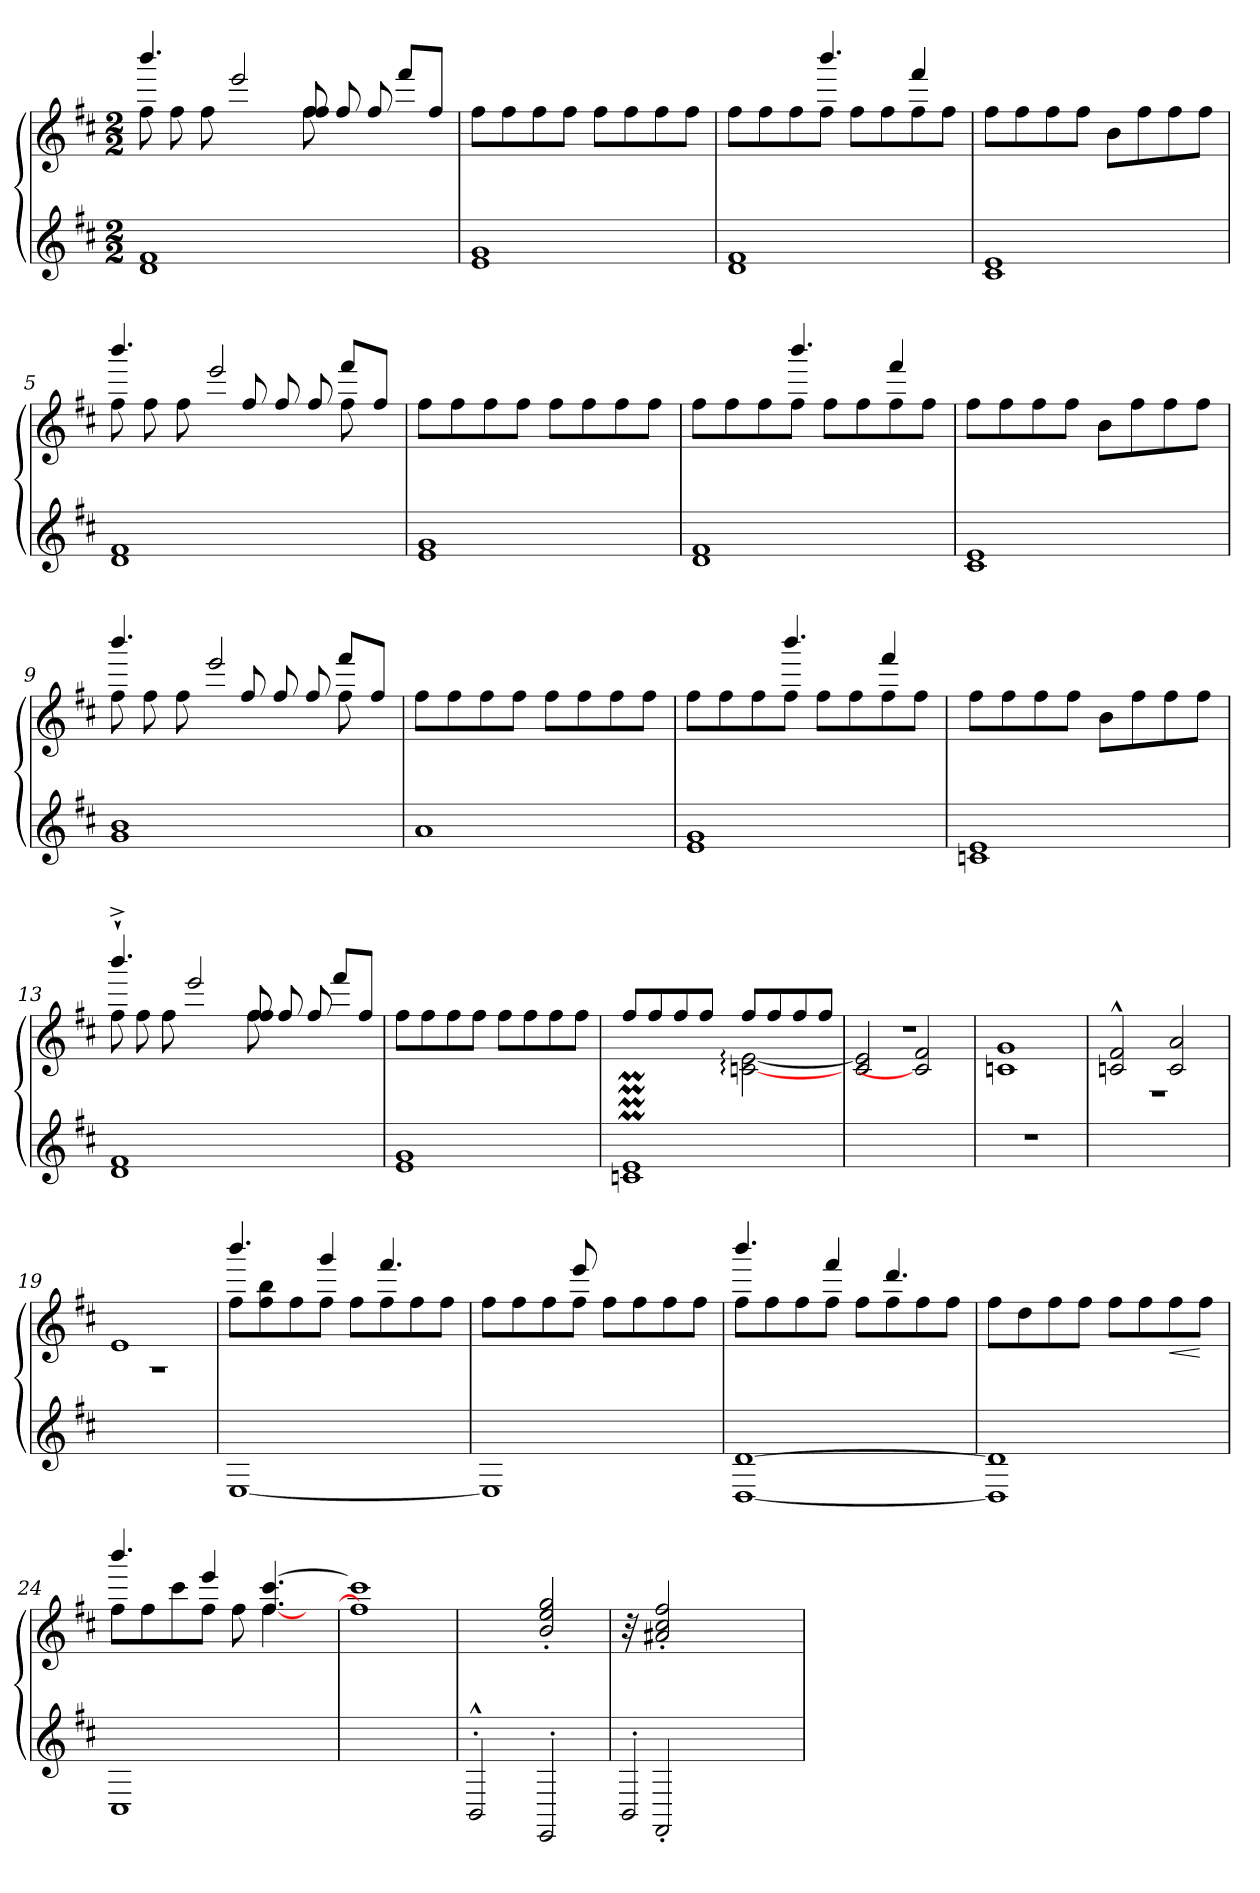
**kern	**kern	**dynam
*part1	*part1	*part1
*staff2	*staff1	*staff1/2
*clefG2	*clefG2	*
*k[f#c#]	*k[f#c#]	*
*M2/2	*M2/2	*
*MM120	*MM120	*
=1	=1	=1
*	*^	*
1d 1f#	4.bbb/	8ff#\	.
.	.	8ff#\	.
.	.	8ff#\	.
.	2ryy	2eee/	.
.	8ff#/ 8ff#/	8ff#\	.
2ryy	8ff#/	2ryy	.
.	8ff#/	.	.
.	8fff#/L	.	.
.	8ff#/J	.	.
*	*v	*v	*
=2	=2	=2
*^	*	*
1e 1g	1ryy	8ff#\L	.
.	.	8ff#\	.
.	.	8ff#\	.
.	.	8ff#\J	.
.	.	8ff#\L	.
.	.	8ff#\	.
.	.	8ff#\	.
.	.	8ff#\J	.
=3	=3	=3	=3
*	*	*^	*
1d 1f#	4.ryy	8ff#\L	4.ryy	.
.	.	8ff#\	.	.
.	.	8ff#\	.	.
.	2ryy	8ff#\J	4.bbb/	.
.	.	8ff#\L	.	.
.	.	8ff#\	.	.
.	.	8ff#\	4fff#/	.
.	8ryy	8ff#\J	.	.
*	*	*v	*v	*
=4	=4	=4	=4
1c# 1e	1ryy	8ff#\L	.
.	.	8ff#\	.
.	.	8ff#\	.
.	.	8ff#\J	.
.	.	8b\L	.
.	.	8ff#\	.
.	.	8ff#\	.
.	.	8ff#\J	.
*v	*v	*	*
!!LO:LB:g=z
=5	=5	=5
*	*^	*
1d 1f#	4.bbb/	8ff#\	.
.	.	8ff#\	.
.	.	8ff#\	.
.	8ryy	2eee/	.
.	8ff#/	.	.
.	8ff#/	.	.
.	8ff#/	.	.
.	8fff#/L	8ff#\	.
8ryy	8ff#/J	8ryy	.
*	*v	*v	*
=6	=6	=6
*^	*	*
1e 1g	1ryy	8ff#\L	.
.	.	8ff#\	.
.	.	8ff#\	.
.	.	8ff#\J	.
.	.	8ff#\L	.
.	.	8ff#\	.
.	.	8ff#\	.
.	.	8ff#\J	.
=7	=7	=7	=7
*	*	*^	*
1d 1f#	4.ryy	8ff#\L	4.ryy	.
.	.	8ff#\	.	.
.	.	8ff#\	.	.
.	2ryy	8ff#\J	4.bbb/	.
.	.	8ff#\L	.	.
.	.	8ff#\	.	.
.	.	8ff#\	4fff#/	.
.	8ryy	8ff#\J	.	.
*	*	*v	*v	*
=8	=8	=8	=8
1c# 1e	1ryy	8ff#\L	.
.	.	8ff#\	.
.	.	8ff#\	.
.	.	8ff#\J	.
.	.	8b\L	.
.	.	8ff#\	.
.	.	8ff#\	.
.	.	8ff#\J	.
*v	*v	*	*
!!LO:LB:g=z
=9	=9	=9
*	*^	*
1g 1b	4.bbb/	8ff#\	.
.	.	8ff#\	.
.	.	8ff#\	.
.	8ryy	2eee/	.
.	8ff#/	.	.
.	8ff#/	.	.
.	8ff#/	.	.
.	8fff#/L	8ff#\	.
8ryy	8ff#/J	8ryy	.
*	*v	*v	*
=10	=10	=10
*^	*	*
1a	1ryy	8ff#\L	.
.	.	8ff#\	.
.	.	8ff#\	.
.	.	8ff#\J	.
.	.	8ff#\L	.
.	.	8ff#\	.
.	.	8ff#\	.
.	.	8ff#\J	.
=11	=11	=11	=11
*	*	*^	*
1e 1g	4.ryy	8ff#\L	4.ryy	.
.	.	8ff#\	.	.
.	.	8ff#\	.	.
.	2ryy	8ff#\J	4.bbb/	.
.	.	8ff#\L	.	.
.	.	8ff#\	.	.
.	.	8ff#\	4fff#/	.
.	8ryy	8ff#\J	.	.
*	*	*v	*v	*
=12	=12	=12	=12
1cn 1e	1ryy	8ff#\L	.
.	.	8ff#\	.
.	.	8ff#\	.
.	.	8ff#\J	.
.	.	8b\L	.
.	.	8ff#\	.
.	.	8ff#\	.
.	.	8ff#\J	.
*v	*v	*	*
!!LO:LB:g=z
=13	=13	=13
*	*^	*
1d 1f#	4.bbb^`/	8ff#\	.
.	.	8ff#\	.
.	.	8ff#\	.
.	2ryy	2eee/	.
.	8ff#/ 8ff#/	8ff#\	.
2ryy	8ff#/	2ryy	.
.	8ff#/	.	.
.	8fff#/L	.	.
.	8ff#/J	.	.
*	*v	*v	*
=14	=14	=14
*^	*	*
1e 1g	1ryy	8ff#\L	.
.	.	8ff#\	.
.	.	8ff#\	.
.	.	8ff#\J	.
.	.	8ff#\L	.
.	.	8ff#\	.
.	.	8ff#\	.
.	.	8ff#\J	.
=15	=15	=15	=15
*	*	*^	*
1cnM 1eM	2ryy	8ff#/L	2ryy	.
.	.	8ff#/	.	.
.	.	8ff#/	.	.
.	.	8ff#/J	.	.
.	2ryy	8ff#/L	[2cn\: [2e\:	.
.	.	8ff#/	.	.
.	.	8ff#/	.	.
.	.	8ff#/J	.	.
*v	*v	*	*	*
=16	=16	=16	=16
*	*	*^	*
1ryy	1ryy	1r	2c#/ 2e/]	.
.	.	.	2c/] 2f#/	.
*	*	*v	*v	*
=17	=17	=17	=17
1r	1g	1cn	.
!!LO:PB:g=z	!!
=18	=18	=18	=18
1ryy	2cn/^^ 2f#/^^	1r	.
.	2c/ 2a/	.	.
=19	=19	=19	=19
1ryy	1e	1r	.
=20	=20	=20	=20
[1E	4.bbb/	8ff#\L	.
.	.	8ff#\ 8bb\	.
.	.	8ff#\	.
.	4ggg/	8ff#\J	.
.	.	8ff#\L	.
.	4.fff#/	8ff#\	.
.	.	8ff#\	.
.	.	8ff#\J	.
=21	=21	=21	=21
1E]	8ff#\L	4.ryy	.
.	8ff#\	.	.
.	8ff#\	.	.
.	8ff#\J	8eee/	.
.	8ff#\L	2ryy	.
.	8ff#\	.	.
.	8ff#\	.	.
.	8ff#\J	.	.
=22	=22	=22	=22
*^	*	*	*
[1d	[1D	4.bbb/	8ff#\L	.
.	.	.	8ff#\	.
.	.	.	8ff#\	.
.	.	4fff#/	8ff#\J	.
.	.	.	8ff#\L	.
.	.	4.ddd/	8ff#\	.
.	.	.	8ff#\	.
.	.	.	8ff#\J	.
*	*	*v	*v	*
!!LO:LB:g=z
=23	=23	=23	=23
1d]	1D]	8ff#\L	.
.	.	8dd\	.
.	.	8ff#\	.
.	.	8ff#\J	.
.	.	8ff#\L	.
.	.	8ff#\	.
!	!	!	!LO:HP:b
.	.	8ff#\	<
.	.	8ff#\J	[
*v	*v	*	*
=24	=24	=24
*	*^	*
1C#	4.bbb/	8ff#\L	.
.	.	8ff#\	.
.	.	8ccc#\	.
.	4eee/	8ff#\J	.
.	.	8ff#\	.
.	4.ff#/ [4.ccc#/	[4ff#\	.
.	.	8ryy	.
=25	=25	=25	=25
1ryy	1ccc#]	1ff#]	.
*	*v	*v	*
=26	=26	=26
*^	*	*
2BB'^^/	1ryy	2ryy	.
2EE'/	.	2b/' 2ee/' 2gg/'	.
=27	=27	=27	=27
2BB'/	32ryy	32r	.
.	2FF#'/	2a#X/' 2cc#/' 2ff#/'	.
2ryy	.	.	.
!	!LO:N:vis=2	!LO:N:vis=2	!
.	4...ryy	4...ryy	.
*v	*v	*	*
=	=	=
*-	*-	*-
